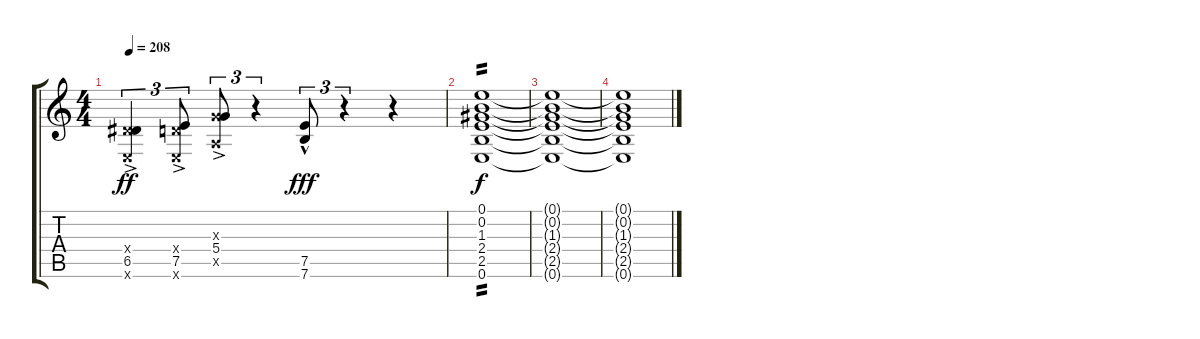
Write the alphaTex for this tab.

\track "" {instrument acousticguitarsteel}
\staff {score tabs}
\tuning (E4 B3 G3 D3 A2 E2) {hide}
\ts (4 4)
\tempo 208
\clef g2
\ks c
(0.4{x} 6.5{ac} 0.6{x}).4{tu (3 2) dy ff} (0.4{x} 7.5{ac} 0.6{x}).8{tu (3 2)} (0.3{x} 5.4{ac} 0.5{x}).8{tu (3 2)} r.4{tu (3 2)} (7.5{hac} 7.6{hac}).8{tu (3 2) dy fff} r.4{tu (3 2) volume 0} r.4 |
(0.1 0.2 1.3 2.4 2.5 0.6).1{tp 2 dy f} |
(0.1{t} 0.2{t} 1.3{t} 2.4{t} 2.5{t} 0.6{t}).1 |
(0.1{t} 0.2{t} 1.3{t} 2.4{t} 2.5{t} 0.6{t}).1
